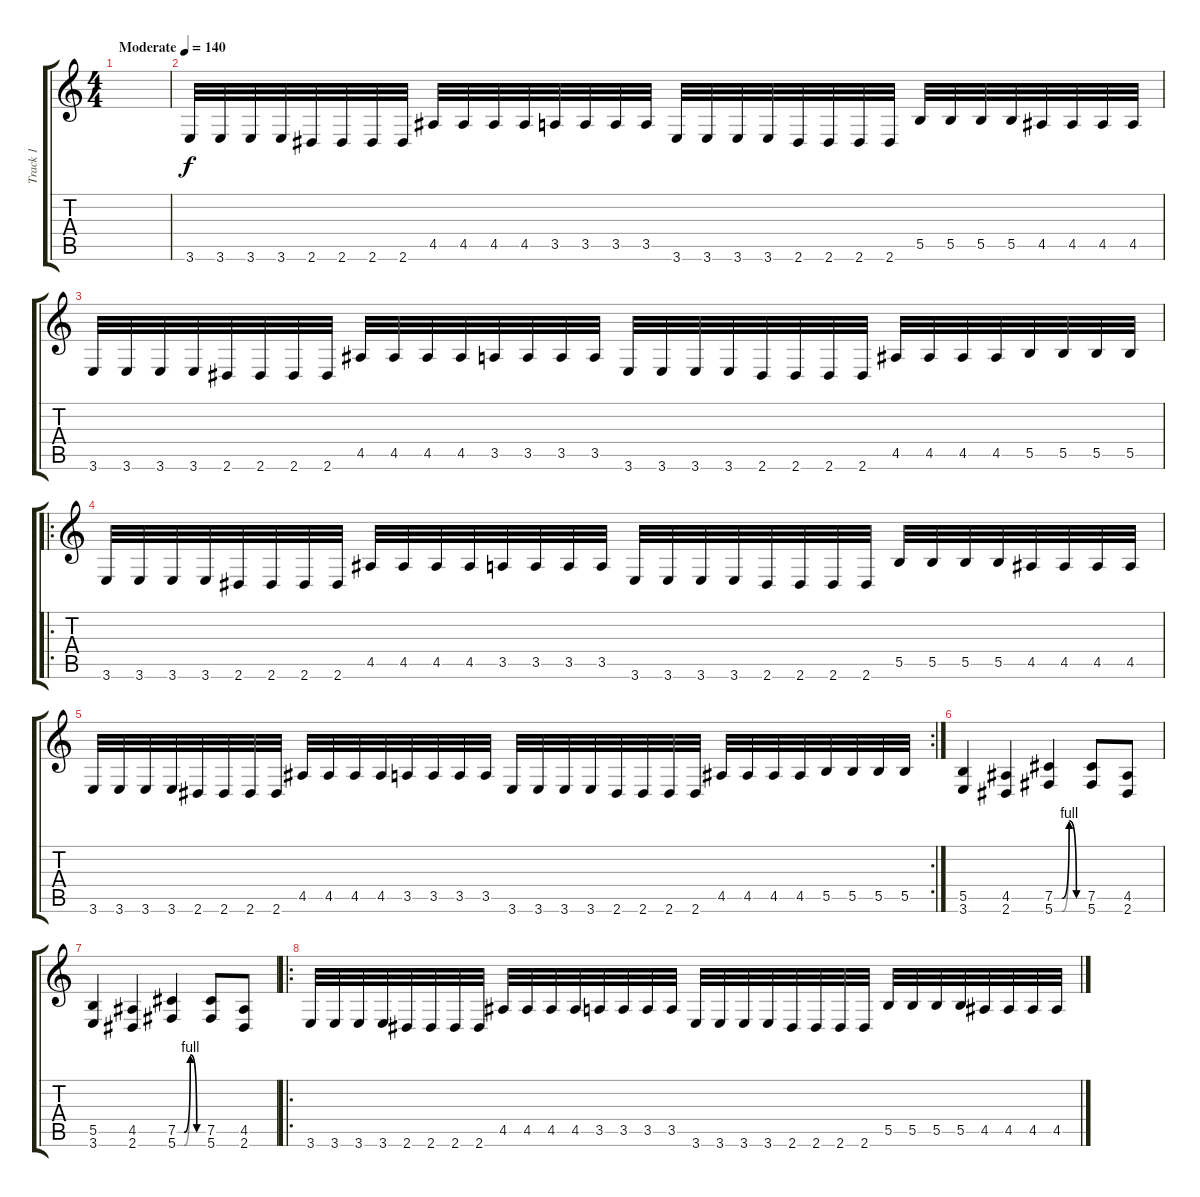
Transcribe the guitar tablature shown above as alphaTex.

\track ("Track 1" "Track 1") {instrument distortionguitar}
\staff {score tabs}
\tuning (Db4 Ab3 E3 B2 Gb2 Db2) {hide}
\ts (4 4)
\tempo (140 "Moderate")
\clef g2
\ks c
|
3.6.32 3.6.32 3.6.32 3.6.32 2.6.32 2.6.32 2.6.32 2.6.32 4.5.32 4.5.32 4.5.32 4.5.32 3.5.32 3.5.32 3.5.32 3.5.32 3.6.32 3.6.32 3.6.32 3.6.32 2.6.32 2.6.32 2.6.32 2.6.32 5.5.32 5.5.32 5.5.32 5.5.32 4.5.32 4.5.32 4.5.32 4.5.32 |
3.6.32 3.6.32 3.6.32 3.6.32 2.6.32 2.6.32 2.6.32 2.6.32 4.5.32 4.5.32 4.5.32 4.5.32 3.5.32 3.5.32 3.5.32 3.5.32 3.6.32 3.6.32 3.6.32 3.6.32 2.6.32 2.6.32 2.6.32 2.6.32 4.5.32 4.5.32 4.5.32 4.5.32 5.5.32 5.5.32 5.5.32 5.5.32 |
\ro
3.6.32 3.6.32 3.6.32 3.6.32 2.6.32 2.6.32 2.6.32 2.6.32 4.5.32 4.5.32 4.5.32 4.5.32 3.5.32 3.5.32 3.5.32 3.5.32 3.6.32 3.6.32 3.6.32 3.6.32 2.6.32 2.6.32 2.6.32 2.6.32 5.5.32 5.5.32 5.5.32 5.5.32 4.5.32 4.5.32 4.5.32 4.5.32 |
\rc 2
3.6.32 3.6.32 3.6.32 3.6.32 2.6.32 2.6.32 2.6.32 2.6.32 4.5.32 4.5.32 4.5.32 4.5.32 3.5.32 3.5.32 3.5.32 3.5.32 3.6.32 3.6.32 3.6.32 3.6.32 2.6.32 2.6.32 2.6.32 2.6.32 4.5.32 4.5.32 4.5.32 4.5.32 5.5.32 5.5.32 5.5.32 5.5.32 |
(5.5 3.6).4 (4.5 2.6).4 (7.5{be (custom 0 0 15 0 30 4 45 0 60 0)} 5.6{be (custom 0 0 15 0 30 4 45 0 60 0)}).4 (7.5 5.6).8 (4.5 2.6).8 |
(5.5 3.6).4 (4.5 2.6).4 (7.5{be (custom 0 0 15 0 30 4 45 0 60 0)} 5.6{be (custom 0 0 15 0 30 4 45 0 60 0)}).4 (7.5 5.6).8 (4.5 2.6).8 |
\ro
3.6.32 3.6.32 3.6.32 3.6.32 2.6.32 2.6.32 2.6.32 2.6.32 4.5.32 4.5.32 4.5.32 4.5.32 3.5.32 3.5.32 3.5.32 3.5.32 3.6.32 3.6.32 3.6.32 3.6.32 2.6.32 2.6.32 2.6.32 2.6.32 5.5.32 5.5.32 5.5.32 5.5.32 4.5.32 4.5.32 4.5.32 4.5.32
